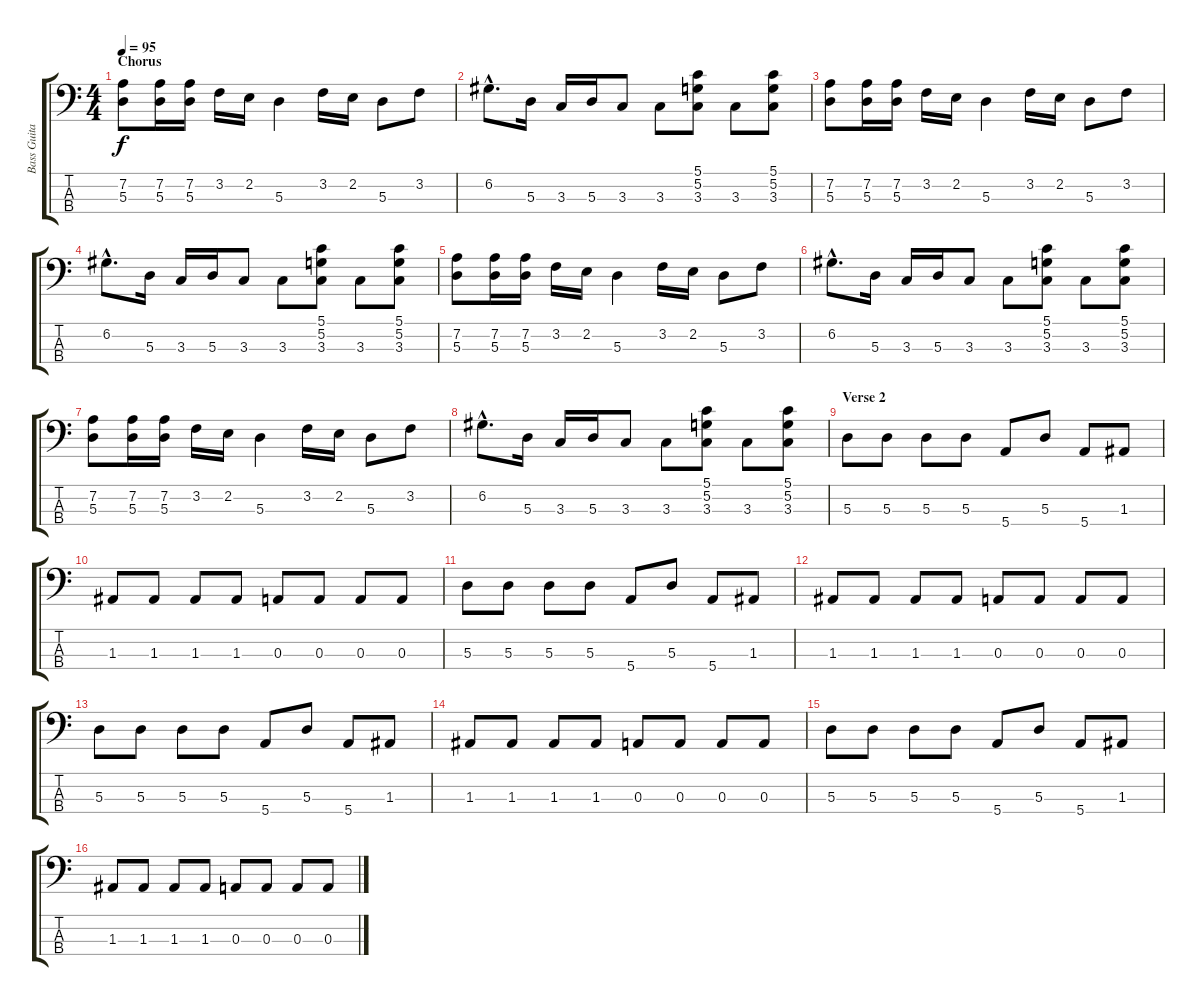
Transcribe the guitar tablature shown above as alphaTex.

\track ("Bass Guitar" "Bass Guita") {instrument electricbassfinger}
\staff {score tabs}
\tuning (G2 D2 A1 E1) {hide}
\ts (4 4)
\section ("" "Chorus")
\tempo 95
\clef f4
\ks c
(7.2 5.3).8{dy f} (7.2 5.3).16 (7.2 5.3).16 3.2.16 2.2.16 5.3.4 3.2.16 2.2.16 5.3.8 3.2.8 |
6.2{hac}.8{d} 5.3.16 3.3.16 5.3.16 3.3.8 3.3.8 (5.1 5.2 3.3).8 3.3.8 (5.1 5.2 3.3).8 |
(7.2 5.3).8 (7.2 5.3).16 (7.2 5.3).16 3.2.16 2.2.16 5.3.4 3.2.16 2.2.16 5.3.8 3.2.8 |
6.2{hac}.8{d} 5.3.16 3.3.16 5.3.16 3.3.8 3.3.8 (5.1 5.2 3.3).8 3.3.8 (5.1 5.2 3.3).8 |
(7.2 5.3).8 (7.2 5.3).16 (7.2 5.3).16 3.2.16 2.2.16 5.3.4 3.2.16 2.2.16 5.3.8 3.2.8 |
6.2{hac}.8{d} 5.3.16 3.3.16 5.3.16 3.3.8 3.3.8 (5.1 5.2 3.3).8 3.3.8 (5.1 5.2 3.3).8 |
(7.2 5.3).8 (7.2 5.3).16 (7.2 5.3).16 3.2.16 2.2.16 5.3.4 3.2.16 2.2.16 5.3.8 3.2.8 |
6.2{hac}.8{d} 5.3.16 3.3.16 5.3.16 3.3.8 3.3.8 (5.1 5.2 3.3).8 3.3.8 (5.1 5.2 3.3).8 |
\section ("" "Verse 2")
5.3.8 5.3.8 5.3.8 5.3.8 5.4.8 5.3.8 5.4.8 1.3.8 |
1.3.8 1.3.8 1.3.8 1.3.8 0.3.8 0.3.8 0.3.8 0.3.8 |
5.3.8 5.3.8 5.3.8 5.3.8 5.4.8 5.3.8 5.4.8 1.3.8 |
1.3.8 1.3.8 1.3.8 1.3.8 0.3.8 0.3.8 0.3.8 0.3.8 |
5.3.8 5.3.8 5.3.8 5.3.8 5.4.8 5.3.8 5.4.8 1.3.8 |
1.3.8 1.3.8 1.3.8 1.3.8 0.3.8 0.3.8 0.3.8 0.3.8 |
5.3.8 5.3.8 5.3.8 5.3.8 5.4.8 5.3.8 5.4.8 1.3.8 |
1.3.8 1.3.8 1.3.8 1.3.8 0.3.8 0.3.8 0.3.8 0.3.8
